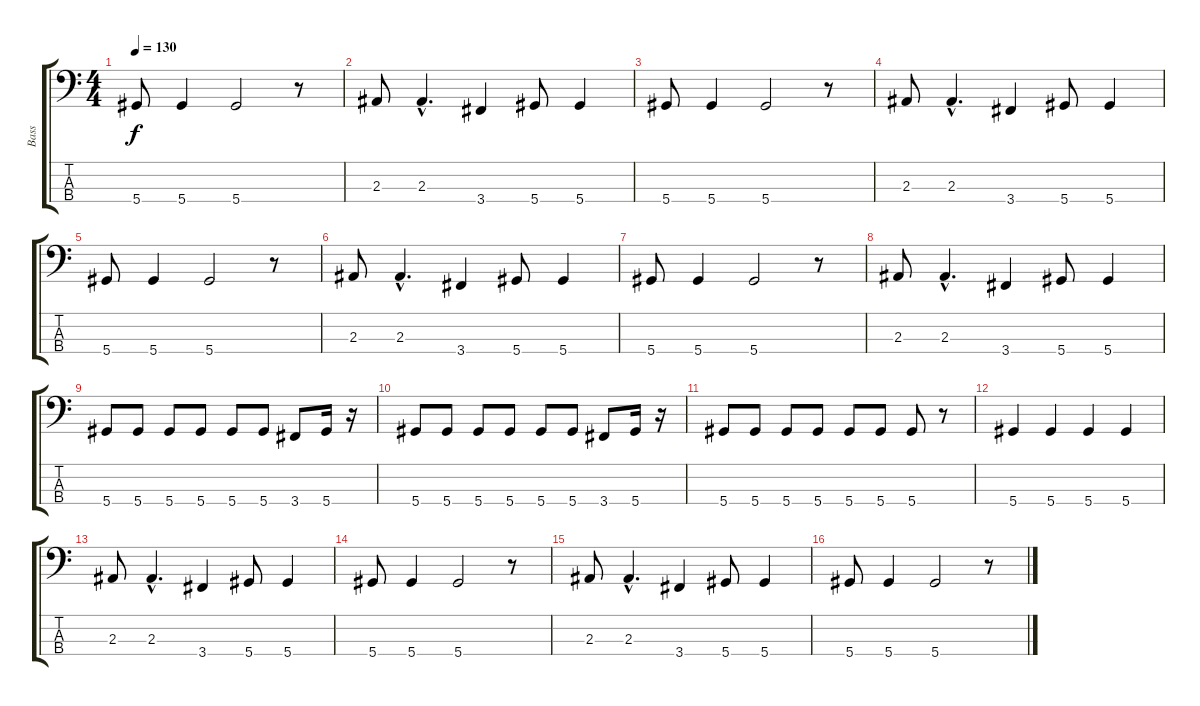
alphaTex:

\track ("Bass" "Bass") {instrument electricbasspick}
\staff {score tabs}
\tuning (Gb2 Db2 Ab1 Eb1) {hide}
\ts (4 4)
\tempo 130
\clef f4
\ks c
5.4.8{dy f} 5.4.4 5.4.2 r.8 |
2.3.8 2.3{hac}.4{d} 3.4.4 5.4.8 5.4.4 |
5.4.8 5.4.4 5.4.2 r.8 |
2.3.8 2.3{hac}.4{d} 3.4.4 5.4.8 5.4.4 |
5.4.8 5.4.4 5.4.2 r.8 |
2.3.8 2.3{hac}.4{d} 3.4.4 5.4.8 5.4.4 |
5.4.8 5.4.4 5.4.2 r.8 |
2.3.8 2.3{hac}.4{d} 3.4.4 5.4.8 5.4.4 |
5.4.8 5.4.8 5.4.8 5.4.8 5.4.8 5.4.8 3.4.8 5.4.16 r.16 |
5.4.8 5.4.8 5.4.8 5.4.8 5.4.8 5.4.8 3.4.8 5.4.16 r.16 |
5.4.8 5.4.8 5.4.8 5.4.8 5.4.8 5.4.8 5.4.8 r.8 |
5.4.4 5.4.4 5.4.4 5.4.4 |
2.3.8 2.3{hac}.4{d} 3.4.4 5.4.8 5.4.4 |
5.4.8 5.4.4 5.4.2 r.8 |
2.3.8 2.3{hac}.4{d} 3.4.4 5.4.8 5.4.4 |
5.4.8 5.4.4 5.4.2 r.8
